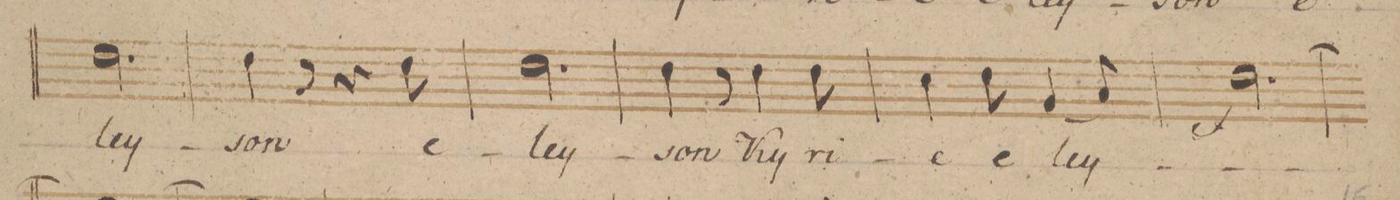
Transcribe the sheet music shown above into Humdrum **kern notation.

**kern	**text	**dynam
*I"Basso.	*	*
*clefF4	*	*
*k[b-]	*	*
*M6/8	*	*
*2\right	*	*
2.F\	-ley-	.
=8	=8	=8
4F\	-son	.
8r	.	.
4r	.	.
8F\	e-	.
=9	=9	=9
2.F\	-ley-	.
=10	=10	=10
4F\	-son	.
8r	.	.
4F\	Ky-	.
8F\	-ri-	.
=11	=11	=11
4E\	-e	.
8F\	e-	.
(4BB-/	-ley-	.
8C/)	.	.
=12	=12	=12
[2.F\	.	f
=13	=13	=13
*-	*-	*-
